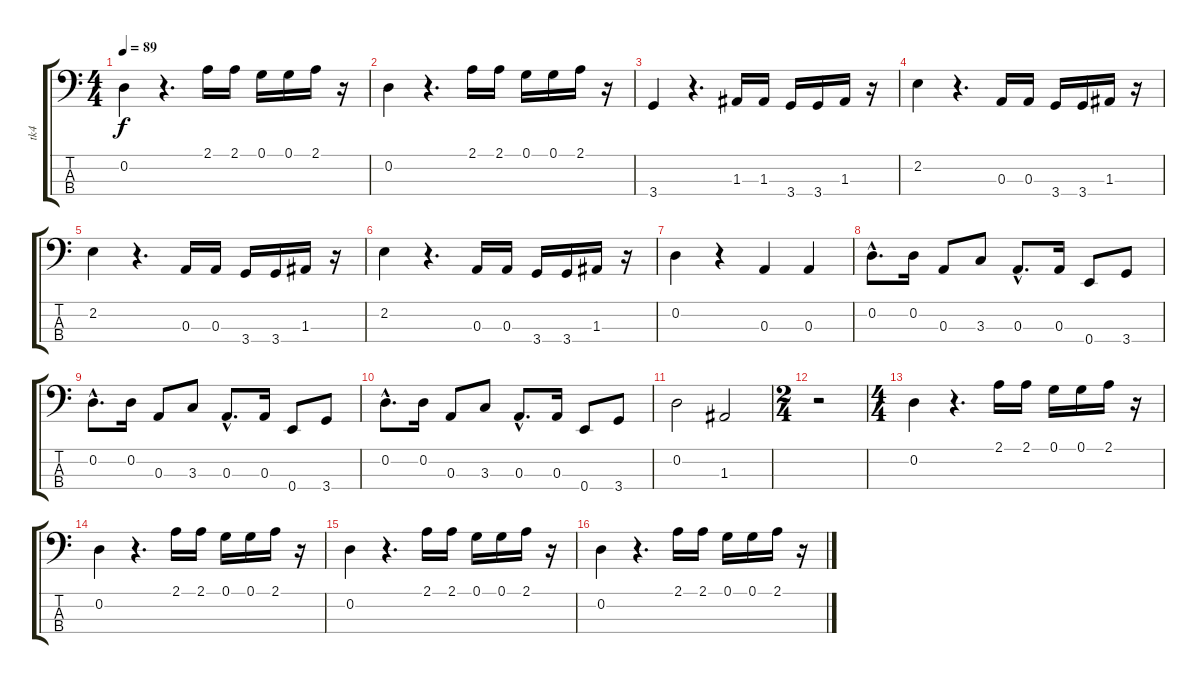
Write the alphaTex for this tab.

\track ("tk4" "tk4") {instrument electricbasspick}
\staff {score tabs}
\tuning (G2 D2 A1 E1) {hide}
\ts (4 4)
\tempo 89
\clef f4
\ks c
0.2.4{dy f} r.4{d} 2.1.16 2.1.16 0.1.16 0.1.16 2.1.16 r.16 |
0.2.4 r.4{d} 2.1.16 2.1.16 0.1.16 0.1.16 2.1.16 r.16 |
3.4.4 r.4{d} 1.3.16 1.3.16 3.4.16 3.4.16 1.3.16 r.16 |
2.2.4 r.4{d} 0.3.16 0.3.16 3.4.16 3.4.16 1.3.16 r.16 |
2.2.4 r.4{d} 0.3.16 0.3.16 3.4.16 3.4.16 1.3.16 r.16 |
2.2.4 r.4{d} 0.3.16 0.3.16 3.4.16 3.4.16 1.3.16 r.16 |
0.2.4 r.4 0.3.4 0.3.4 |
0.2{hac}.8{d} 0.2.16 0.3.8 3.3.8 0.3{hac}.8{d} 0.3.16 0.4.8 3.4.8 |
0.2{hac}.8{d} 0.2.16 0.3.8 3.3.8 0.3{hac}.8{d} 0.3.16 0.4.8 3.4.8 |
0.2{hac}.8{d} 0.2.16 0.3.8 3.3.8 0.3{hac}.8{d} 0.3.16 0.4.8 3.4.8 |
0.2.2 1.3.2 |
\ts (2 4)
r.2 |
\ts (4 4)
0.2.4 r.4{d} 2.1.16 2.1.16 0.1.16 0.1.16 2.1.16 r.16 |
0.2.4 r.4{d} 2.1.16 2.1.16 0.1.16 0.1.16 2.1.16 r.16 |
0.2.4 r.4{d} 2.1.16 2.1.16 0.1.16 0.1.16 2.1.16 r.16 |
0.2.4 r.4{d} 2.1.16 2.1.16 0.1.16 0.1.16 2.1.16 r.16
